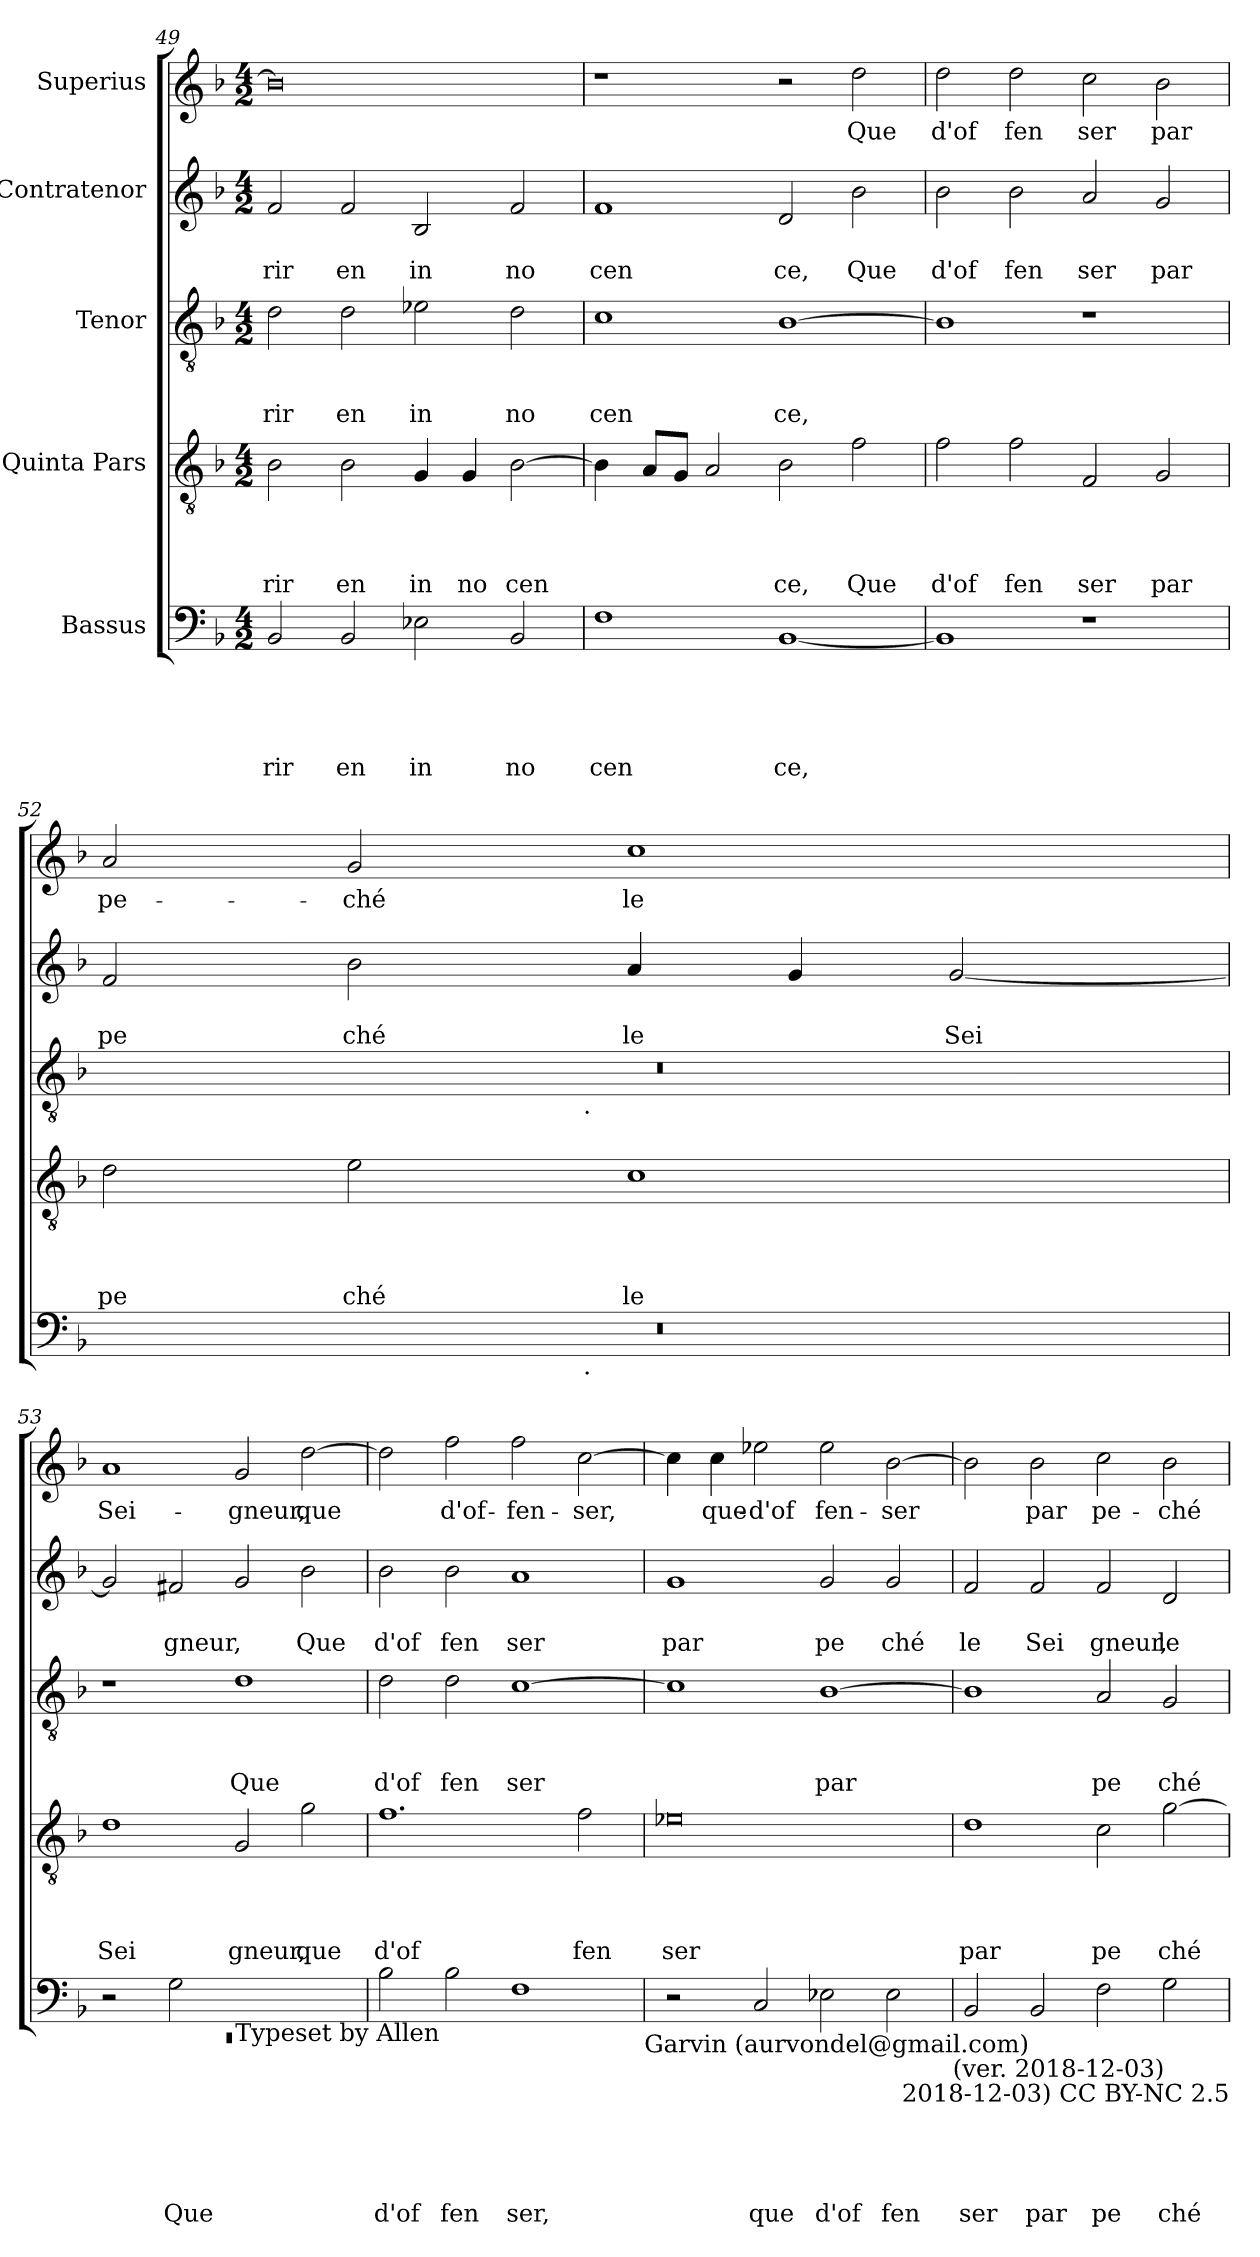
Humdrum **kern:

**kern	**text	**text	**text	**text	**text	**kern	**text	**text	**text	**text	**kern	**text	**text	**text	**kern	**text	**text	**kern	**text
*part5	*part5	*part5	*part5	*part5	*part5	*part4	*part4	*part4	*part4	*part4	*part3	*part3	*part3	*part3	*part2	*part2	*part2	*part1	*part1
*staff5	*staff5	*staff5	*staff5	*staff5	*staff5	*staff4	*staff4	*staff4	*staff4	*staff4	*staff3	*staff3	*staff3	*staff3	*staff2	*staff2	*staff2	*staff1	*staff1
*I"Bassus	*	*	*	*	*	*I"Quinta Pars	*	*	*	*	*I"Tenor	*	*	*	*I"Contratenor	*	*	*I"Superius	*
*clefF4	*	*	*	*	*	*clefGv2	*	*	*	*	*clefGv2	*	*	*	*clefG2	*	*	*clefG2	*
*k[b-]	*	*	*	*	*	*k[b-]	*	*	*	*	*k[b-]	*	*	*	*k[b-]	*	*	*k[b-]	*
*F:	*	*	*	*	*	*F:	*	*	*	*	*F:	*	*	*	*F:	*	*	*F:	*
*M4/2	*	*	*	*	*	*M4/2	*	*	*	*	*M4/2	*	*	*	*M4/2	*	*	*M4/2	*
=49	=49	=49	=49	=49	=49	=49	=49	=49	=49	=49	=49	=49	=49	=49	=49	=49	=49	=49	=49
!	!	!	!	!	!LO:LY:b	!	!	!	!	!LO:LY:b	!	!	!	!LO:LY:b	!	!	!LO:LY:b	!	!
2BB-/	.	.	.	.	rir	2B-\	.	.	.	rir	2d\	.	.	rir	2f/	.	rir	0b-]	.
!	!	!	!	!	!LO:LY:b	!	!	!	!	!LO:LY:b	!	!	!	!LO:LY:b	!	!	!LO:LY:b	!	!
2BB-/	.	.	.	.	en	2B-\	.	.	.	en	2d\	.	.	en	2f/	.	en	.	.
!	!	!	!	!	!LO:LY:b	!	!	!	!	!LO:LY:b	!	!	!	!LO:LY:b	!	!	!LO:LY:b	!	!
2E-X\	.	.	.	.	in	4G/	.	.	.	in	2e-X\	.	.	in	2B-/	.	in	.	.
!	!	!	!	!	!	!	!	!	!	!LO:LY:b	!	!	!	!	!	!	!	!	!
.	.	.	.	.	.	4G/	.	.	.	no	.	.	.	.	.	.	.	.	.
!	!	!	!	!	!LO:LY:b	!	!	!	!	!LO:LY:b	!	!	!	!LO:LY:b	!	!	!LO:LY:b	!	!
2BB-/	.	.	.	.	no	[>2B-\	.	.	.	cen	2d\	.	.	no	2f/	.	no	.	.
=50	=50	=50	=50	=50	=50	=50	=50	=50	=50	=50	=50	=50	=50	=50	=50	=50	=50	=50	=50
!	!	!	!	!	!LO:LY:b	!	!	!	!	!	!	!	!	!LO:LY:b	!	!	!LO:LY:b	!	!
1F	.	.	.	.	cen	4B-\]	.	.	.	.	1c	.	.	cen	1f	.	cen	1r	.
.	.	.	.	.	.	8A/L	.	.	.	.	.	.	.	.	.	.	.	.	.
.	.	.	.	.	.	8G/J	.	.	.	.	.	.	.	.	.	.	.	.	.
.	.	.	.	.	.	2A/	.	.	.	.	.	.	.	.	.	.	.	.	.
!	!	!	!	!	!LO:LY:b	!	!	!	!	!LO:LY:b	!	!	!	!LO:LY:b	!	!	!LO:LY:b	!	!
[<1BB-	.	.	.	.	ce,	2B-\	.	.	.	ce,	[>1B-	.	.	ce,	2d/	.	ce,	2r	.
!	!	!	!	!	!	!	!	!	!	!LO:LY:b	!	!	!	!	!	!	!LO:LY:b	!	!LO:LY:b
.	.	.	.	.	.	2f\	.	.	.	Que	.	.	.	.	2b-\	.	Que	2dd\	Que
=51	=51	=51	=51	=51	=51	=51	=51	=51	=51	=51	=51	=51	=51	=51	=51	=51	=51	=51	=51
!	!	!	!	!	!	!	!	!	!	!LO:LY:b	!	!	!	!	!	!	!LO:LY:b	!	!LO:LY:b
1BB-]	.	.	.	.	.	2f\	.	.	.	d'of	1B-]	.	.	.	2b-\	.	d'of	2dd\	d'of
!	!	!	!	!	!	!	!	!	!	!LO:LY:b	!	!	!	!	!	!	!LO:LY:b	!	!LO:LY:b
.	.	.	.	.	.	2f\	.	.	.	fen	.	.	.	.	2b-\	.	fen	2dd\	fen
!	!	!	!	!	!	!	!	!	!	!LO:LY:b	!	!	!	!	!	!	!LO:LY:b	!	!LO:LY:b
1r	.	.	.	.	.	2F/	.	.	.	ser	1r	.	.	.	2a/	.	ser	2cc\	ser
!	!	!	!	!	!	!	!	!	!	!LO:LY:b	!	!	!	!	!	!	!LO:LY:b	!	!LO:LY:b
.	.	.	.	.	.	2G/	.	.	.	par	.	.	.	.	2g/	.	par	2b-\	par
!!LO:LB:g=z
=52	=52	=52	=52	=52	=52	=52	=52	=52	=52	=52	=52	=52	=52	=52	=52	=52	=52	=52	=52
!	!	!	!	!	!	!	!	!	!	!LO:LY:b	!	!	!	!	!	!	!LO:LY:b	!	!LO:LY:b
*^	*	*	*	*	*	*	*	*	*	*	*^	*	*	*	*	*	*	*	*
0r	2ryy	.	.	.	.	.	2d\	.	.	.	pe	0r	2ryy	.	.	.	2f/	.	pe	2a/	pe-
!	!	!	!	!	!	!	!	!	!	!	!LO:LY:b	!	!	!	!	!	!	!	!LO:LY:b	!	!LO:LY:b
.	4...ryy	.	.	.	.	.	2e\	.	.	.	ché	.	4...ryy	.	.	.	2b-\	.	ché	2g/	-ché
!	!	!	!	!	!	!	!	!	!	!	!	!	!LO:TX:b:t=.	!	!	!	!	!	!	!	!
!	!LO:TX:b:t=.	!	!	!	!	!	!	!	!	!	!	!	!	!	!	!	!	!	!	!	!
.	1ryy	.	.	.	.	.	.	.	.	.	.	.	1ryy	.	.	.	.	.	.	.	.
!	!	!	!	!	!	!	!	!	!	!	!LO:LY:b	!	!	!	!	!	!	!	!LO:LY:b	!	!LO:LY:b
.	.	.	.	.	.	.	1c	.	.	.	le	.	.	.	.	.	4a/	.	le	1cc	le
.	.	.	.	.	.	.	.	.	.	.	.	.	.	.	.	.	4g/	.	.	.	.
!	!	!	!	!	!	!	!	!	!	!	!	!	!	!	!	!	!	!	!LO:LY:b	!	!
.	.	.	.	.	.	.	.	.	.	.	.	.	.	.	.	.	[<2g/	.	Sei	.	.
.	32ryy	.	.	.	.	.	.	.	.	.	.	.	32ryy	.	.	.	.	.	.	.	.
=53	=53	=53	=53	=53	=53	=53	=53	=53	=53	=53	=53	=53	=53	=53	=53	=53	=53	=53	=53	=53	=53
!	!LO:N:vis=1	!	!	!	!	!	!	!	!	!	!LO:LY:b	!	!	!	!	!	!	!	!	!	!LO:LY:b
*	*^	*	*	*	*	*	*	*	*	*	*	*v	*v	*	*	*	*	*	*	*	*
0ryy	0rEE	2r	.	.	.	.	.	1d	.	.	.	Sei	1r	.	.	.	2g/]	.	.	1a	Sei-
!	!	!	!	!	!	!	!LO:LY:b	!	!	!	!	!	!	!	!	!	!	!	!LO:LY:b	!	!
.	.	2G\	.	.	.	.	Que	.	.	.	.	.	.	.	.	.	2f#/	.	gneur,	.	.
!	!	!LO:TX:b:t=Typeset by Allen	!	!	!	!	!	!	!	!	!	!	!	!	!	!	!	!	!	!	!
!	!	!	!	!	!	!	!	!	!	!	!	!LO:LY:b	!	!	!	!LO:LY:b	!	!	!	!	!LO:LY:b
.	.	1ryy	.	.	.	.	.	2G/	.	.	.	gneur,	1d	.	.	Que	2g/	.	.	2g/	-gneur,
!	!	!	!	!	!	!	!	!	!	!	!	!LO:LY:b	!	!	!	!	!	!	!LO:LY:b	!	!LO:LY:b
.	.	.	.	.	.	.	.	2g\	.	.	.	que	.	.	.	.	2b-\	.	Que	[>2dd\	que
*v	*v	*v	*	*	*	*	*	*	*	*	*	*	*	*	*	*	*	*	*	*	*
=54	=54	=54	=54	=54	=54	=54	=54	=54	=54	=54	=54	=54	=54	=54	=54	=54	=54	=54	=54
!	!	!	!	!	!LO:LY:b	!	!	!	!	!LO:LY:b	!	!	!	!LO:LY:b	!	!	!LO:LY:b	!	!
2B-\	.	.	.	.	d'of	1.f	.	.	.	d'of	2d\	.	.	d'of	2b-\	.	d'of	2dd\]	.
!	!	!	!	!	!LO:LY:b	!	!	!	!	!	!	!	!	!LO:LY:b	!	!	!LO:LY:b	!	!LO:LY:b
2B-\	.	.	.	.	fen	.	.	.	.	.	2d\	.	.	fen	2b-\	.	fen	2ff\	d'of-
!	!	!	!	!	!LO:LY:b	!	!	!	!	!	!	!	!	!LO:LY:b	!	!	!LO:LY:b	!	!LO:LY:b
1F	.	.	.	.	ser,	.	.	.	.	.	[>1c	.	.	ser	1a	.	ser	2ff\	-fen-
!	!	!	!	!	!	!	!	!	!	!LO:LY:b	!	!	!	!	!	!	!	!	!LO:LY:b
.	.	.	.	.	.	2f\	.	.	.	fen	.	.	.	.	.	.	.	[>2cc\	-ser,
!LO:TX:b:t=Garvin (aurvondel@gmail.com)	!	!	!	!	!	!	!	!	!	!	!	!	!	!	!	!	!	!	!
=55	=55	=55	=55	=55	=55	=55	=55	=55	=55	=55	=55	=55	=55	=55	=55	=55	=55	=55	=55
!	!	!	!	!	!	!	!	!	!	!LO:LY:b	!	!	!	!	!	!	!LO:LY:b	!	!
2r	.	.	.	.	.	0e-X	.	.	.	ser	1c]	.	.	.	1g	.	par	4cc\]	.
!	!	!	!	!	!	!	!	!	!	!	!	!	!	!	!	!	!	!	!LO:LY:b
.	.	.	.	.	.	.	.	.	.	.	.	.	.	.	.	.	.	4cc\	que-
!	!	!	!	!	!LO:LY:b	!	!	!	!	!	!	!	!	!	!	!	!	!	!LO:LY:b
2C/	.	.	.	.	que	.	.	.	.	.	.	.	.	.	.	.	.	2ee-X\	-d'of
!	!	!	!	!	!LO:LY:b	!	!	!	!	!	!	!	!	!LO:LY:b	!	!	!LO:LY:b	!	!LO:LY:b
2E-X\	.	.	.	.	d'of	.	.	.	.	.	[>1B-	.	.	par	2g/	.	pe	2ee-\	fen-
!	!	!	!	!	!LO:LY:b	!	!	!	!	!	!	!	!	!	!	!	!LO:LY:b	!	!LO:LY:b
2E-\	.	.	.	.	fen	.	.	.	.	.	.	.	.	.	2g/	.	ché	[>2b-\	-ser
!LO:TX:b:t=(ver. 2018-12-03)	!	!	!	!	!	!	!	!	!	!	!	!	!	!	!	!	!	!	!
=56	=56	=56	=56	=56	=56	=56	=56	=56	=56	=56	=56	=56	=56	=56	=56	=56	=56	=56	=56
!	!	!	!	!	!LO:LY:b	!	!	!	!	!LO:LY:b	!	!	!	!	!	!	!LO:LY:b	!	!
2BB-/	.	.	.	.	ser	1d	.	.	.	par	1B-]	.	.	.	2f/	.	le	2b-\]	.
!	!	!	!	!	!LO:LY:b	!	!	!	!	!	!	!	!	!	!	!	!LO:LY:b	!	!LO:LY:b
2BB-/	.	.	.	.	par	.	.	.	.	.	.	.	.	.	2f/	.	Sei	2b-\	par
!	!	!	!	!	!LO:LY:b	!	!	!	!	!LO:LY:b	!	!	!	!LO:LY:b	!	!	!LO:LY:b	!	!LO:LY:b
2F\	.	.	.	.	pe	2c\	.	.	.	pe	2A/	.	.	pe	2f/	.	gneur,	2cc\	pe-
!	!	!	!	!	!LO:LY:b	!	!	!	!	!LO:LY:b	!	!	!	!LO:LY:b	!	!	!LO:LY:b	!	!LO:LY:b
2G\	.	.	.	.	ché	[>2g\	.	.	.	ché	2G/	.	.	ché	2d/	.	le	2b-\	-ché
!LO:TX:b:t=2018-12-03) CC BY-NC 2.5	!	!	!	!	!	!	!	!	!	!	!	!	!	!	!	!	!	!	!
=	=	=	=	=	=	=	=	=	=	=	=	=	=	=	=	=	=	=	=
*-	*-	*-	*-	*-	*-	*-	*-	*-	*-	*-	*-	*-	*-	*-	*-	*-	*-	*-	*-
